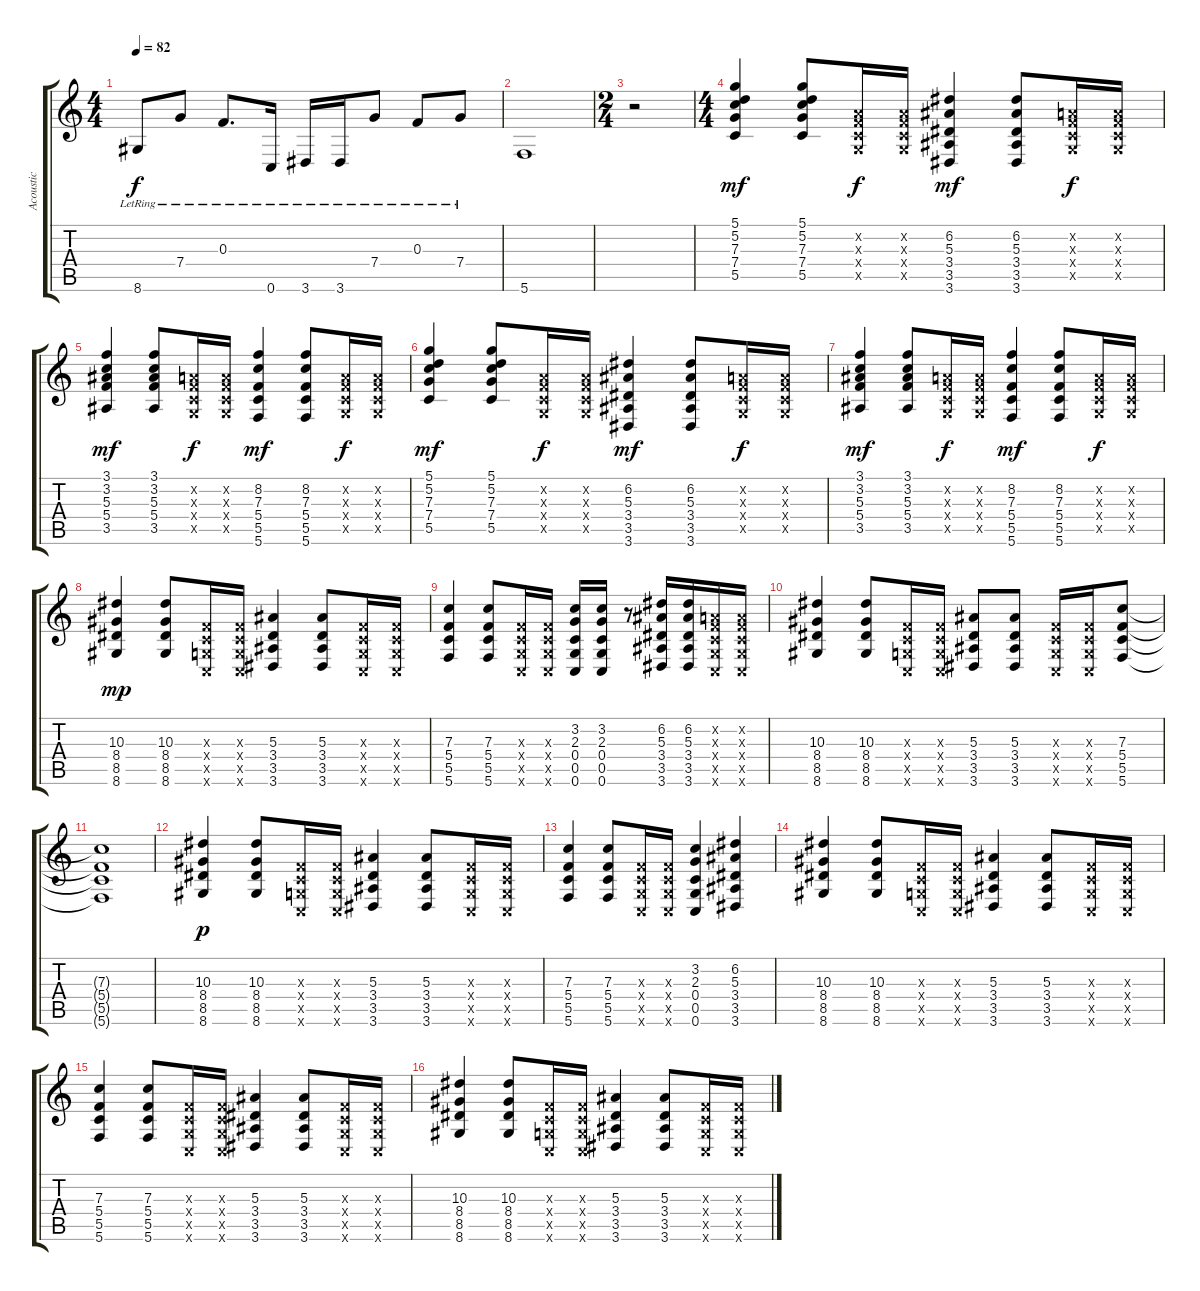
\track ("Acoustic" "Acoustic") {instrument acousticguitarsteel}
\staff {score tabs}
\tuning (D4 A3 F3 C3 G2 C2) {hide}
\ts (4 4)
\tempo 82
\clef g2
\ks c
8.6{lr}.8{dy f} 7.4{lr}.8 0.3{lr}.8{d} 0.6{lr}.16 3.6{lr}.16 3.6{lr}.16 7.4{lr}.8 0.3{lr}.8 7.4{lr}.8 |
5.6.1 |
\ts (2 4)
r.2 |
\ts (4 4)
(5.1 5.2 7.3 7.4 5.5).4{dy mf} (5.1 5.2 7.3 7.4 5.5).8 (0.2{x} 0.3{x} 0.4{x} 0.5{x}).16{dy f} (0.2{x} 0.3{x} 0.4{x} 0.5{x}).16 (6.2 5.3 3.4 3.5 3.6).4{dy mf} (6.2 5.3 3.4 3.5 3.6).8 (0.2{x} 0.3{x} 0.4{x} 0.5{x}).16{dy f} (0.2{x} 0.3{x} 0.4{x} 0.5{x}).16 |
(3.1 3.2 5.3 5.4 3.5).4{dy mf} (3.1 3.2 5.3 5.4 3.5).8 (0.2{x} 0.3{x} 0.4{x} 0.5{x}).16{dy f} (0.2{x} 0.3{x} 0.4{x} 0.5{x}).16 (8.2 7.3 5.4 5.5 5.6).4{dy mf} (8.2 7.3 5.4 5.5 5.6).8 (0.2{x} 0.3{x} 0.4{x} 0.5{x}).16{dy f} (0.2{x} 0.3{x} 0.4{x} 0.5{x}).16 |
(5.1 5.2 7.3 7.4 5.5).4{dy mf} (5.1 5.2 7.3 7.4 5.5).8 (0.2{x} 0.3{x} 0.4{x} 0.5{x}).16{dy f} (0.2{x} 0.3{x} 0.4{x} 0.5{x}).16 (6.2 5.3 3.4 3.5 3.6).4{dy mf} (6.2 5.3 3.4 3.5 3.6).8 (0.2{x} 0.3{x} 0.4{x} 0.5{x}).16{dy f} (0.2{x} 0.3{x} 0.4{x} 0.5{x}).16 |
(3.1 3.2 5.3 5.4 3.5).4{dy mf} (3.1 3.2 5.3 5.4 3.5).8 (0.2{x} 0.3{x} 0.4{x} 0.5{x}).16{dy f} (0.2{x} 0.3{x} 0.4{x} 0.5{x}).16 (8.2 7.3 5.4 5.5 5.6).4{dy mf} (8.2 7.3 5.4 5.5 5.6).8 (0.2{x} 0.3{x} 0.4{x} 0.5{x}).16{dy f} (0.2{x} 0.3{x} 0.4{x} 0.5{x}).16 |
(10.3 8.4 8.5 8.6).4{dy mp} (10.3 8.4 8.5 8.6).8 (0.3{x} 0.4{x} 0.5{x} 0.6{x}).16 (0.3{x} 0.4{x} 0.5{x} 0.6{x}).16 (5.3 3.4 3.5 3.6).4 (5.3 3.4 3.5 3.6).8 (0.3{x} 0.4{x} 0.5{x} 0.6{x}).16 (0.3{x} 0.4{x} 0.5{x} 0.6{x}).16 |
(7.3 5.4 5.5 5.6).4 (7.3 5.4 5.5 5.6).8 (0.3{x} 0.4{x} 0.5{x} 0.6{x}).16 (0.3{x} 0.4{x} 0.5{x} 0.6{x}).16 (3.2 2.3 0.4 0.5 0.6).16 (3.2 2.3 0.4 0.5 0.6).16 r.8 (6.2 5.3 3.4 3.5 3.6).16 (6.2 5.3 3.4 3.5 3.6).16 (0.2{x} 0.3{x} 0.4{x} 0.5{x} 0.6{x}).16 (0.2{x} 0.3{x} 0.4{x} 0.5{x} 0.6{x}).16 |
(10.3 8.4 8.5 8.6).4 (10.3 8.4 8.5 8.6).8 (0.3{x} 0.4{x} 0.5{x} 0.6{x}).16 (0.3{x} 0.4{x} 0.5{x} 0.6{x}).16 (5.3 3.4 3.5 3.6).8 (5.3 3.4 3.5 3.6).8 (0.3{x} 0.4{x} 0.5{x} 0.6{x}).16 (0.3{x} 0.4{x} 0.5{x} 0.6{x}).16 (7.3 5.4 5.5 5.6).8 |
(7.3{t} 5.4{t} 5.5{t} 5.6{t}).1 |
(10.3 8.4 8.5 8.6).4{dy p} (10.3 8.4 8.5 8.6).8 (0.3{x} 0.4{x} 0.5{x} 0.6{x}).16 (0.3{x} 0.4{x} 0.5{x} 0.6{x}).16 (5.3 3.4 3.5 3.6).4 (5.3 3.4 3.5 3.6).8 (0.3{x} 0.4{x} 0.5{x} 0.6{x}).16 (0.3{x} 0.4{x} 0.5{x} 0.6{x}).16 |
(7.3 5.4 5.5 5.6).4 (7.3 5.4 5.5 5.6).8 (0.3{x} 0.4{x} 0.5{x} 0.6{x}).16 (0.3{x} 0.4{x} 0.5{x} 0.6{x}).16 (3.2 2.3 0.4 0.5 0.6).4 (6.2 5.3 3.4 3.5 3.6).4 |
(10.3 8.4 8.5 8.6).4 (10.3 8.4 8.5 8.6).8 (0.3{x} 0.4{x} 0.5{x} 0.6{x}).16 (0.3{x} 0.4{x} 0.5{x} 0.6{x}).16 (5.3 3.4 3.5 3.6).4 (5.3 3.4 3.5 3.6).8 (0.3{x} 0.4{x} 0.5{x} 0.6{x}).16 (0.3{x} 0.4{x} 0.5{x} 0.6{x}).16 |
(7.3 5.4 5.5 5.6).4 (7.3 5.4 5.5 5.6).8 (0.3{x} 0.4{x} 0.5{x} 0.6{x}).16 (0.3{x} 0.4{x} 0.5{x} 0.6{x}).16 (5.3 3.4 3.5 3.6).4 (5.3 3.4 3.5 3.6).8 (0.3{x} 0.4{x} 0.5{x} 0.6{x}).16 (0.3{x} 0.4{x} 0.5{x} 0.6{x}).16 |
(10.3 8.4 8.5 8.6).4 (10.3 8.4 8.5 8.6).8 (0.3{x} 0.4{x} 0.5{x} 0.6{x}).16 (0.3{x} 0.4{x} 0.5{x} 0.6{x}).16 (5.3 3.4 3.5 3.6).4 (5.3 3.4 3.5 3.6).8 (0.3{x} 0.4{x} 0.5{x} 0.6{x}).16 (0.3{x} 0.4{x} 0.5{x} 0.6{x}).16
